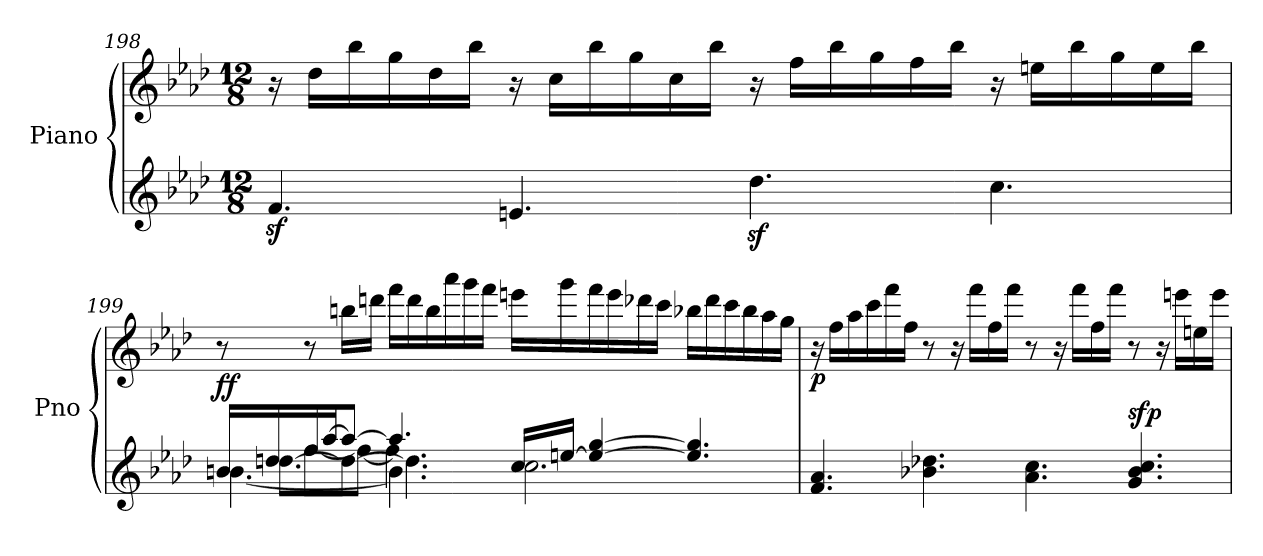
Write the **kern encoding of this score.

**kern	**kern	**dynam
*part1	*part1	*part1
*staff2	*staff1	*staff1/2
*I"Piano	*	*
*I'Pno	*	*
!!LO:LB:g=z
*clefG2	*clefG2	*
*k[b-e-a-d-]	*k[b-e-a-d-]	*
*M12/8	*M12/8	*
=198	=198	=198
4.fz>/	16r	.
.	16dd-\LL	.
.	16bb-\	.
.	16gg\	.
.	16dd-\	.
.	16bb-\JJ	.
4.en/	16r	.
.	16cc\LL	.
.	16bb-\	.
.	16gg\	.
.	16cc\	.
.	16bb-\JJ	.
4.dd-z>\	16r	.
.	16ff\LL	.
.	16bb-\	.
.	16gg\	.
.	16ff\	.
.	16bb-\JJ	.
4.cc\	16r	.
.	16een\LL	.
.	16bb-\	.
.	16gg\	.
.	16ee\	.
.	16bb-\JJ	.
!!LO:LB:g=z
=199	=199	=199
*^	*	*
*	*^	*	*
*	*	*^	*	*
!	!	!	!	!	!LO:DY:b
16bn/LL	[4.b\	16ryy	8ryy	8r	ff
16ddn/	.	[8.dd\L	.	.	.
16ff/	.	.	[8ff\L	8r	.
[16aa-/J	.	.	.	.	.
8aa-/J_	.	8dd\J_	8ff\J_	16bbn\LL	.
.	.	.	.	16dddn\JJ	.
4.aa-/]	4.b\]	4.dd\]	4.ff\]	16fff\LL	.
.	.	.	.	16ddd\	.
.	.	.	.	16bb\	.
.	.	.	.	16aaa-\	.
.	.	.	.	16ggg\	.
.	.	.	.	16fff\JJ	.
16cc/LL	2.cc\	2.ryy	2.ryy	16eeen\LL	.
[16een/JJ	.	.	.	16ggg\	.
4ee/_ [4gg/	.	.	.	16fff\	.
.	.	.	.	16eee\	.
.	.	.	.	16ddd-X\	.
.	.	.	.	16ccc\JJ	.
4.ee/] 4.gg/]	.	.	.	16bb-X\LL	.
.	.	.	.	16ddd-\	.
.	.	.	.	16ccc\	.
.	.	.	.	16bb-\	.
.	.	.	.	16aa-\	.
.	.	.	.	16gg\JJ	.
*v	*v	*v	*v	*	*
!!LO:LB:g=z
=200	=200	=200
!	!	!LO:DY:b
4.f/ 4.a-/	16r	p
.	16ff\LL	.
.	16aa-\	.
.	16ccc\	.
.	16fff\	.
.	16ff\JJ	.
4.b-X\ 4.dd-X\	8r	.
.	16r	.
.	16fff\LL	.
.	16ff\	.
.	16fff\JJ	.
4.a-\ 4.cc\	8r	.
.	16r	.
.	16fff\LL	.
.	16ff\	.
.	16fff\JJ	.
!	!	!LO:DY:a=2
4.g/ 4.b-/ 4.cc/	8r	sfp
.	16r	.
.	16eeen\LL	.
.	16een\	.
.	16eee\JJ	.
=	=	=
*-	*-	*-
